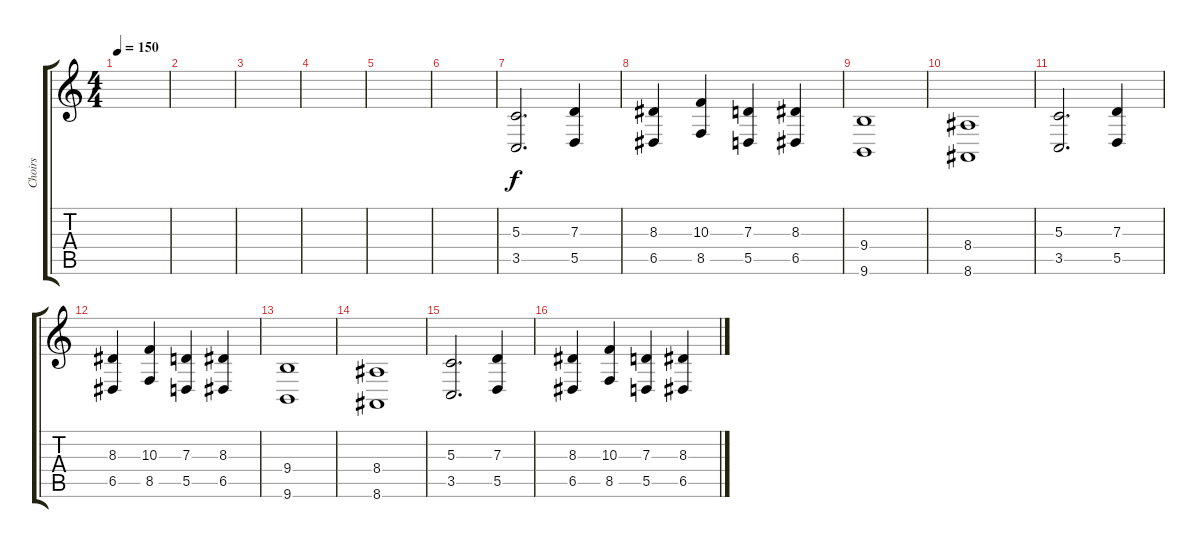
\track ("Choirs" "Choirs") {instrument choiraahs}
\staff {score tabs}
\tuning (E4 B3 G3 D3 A2 D2) {hide}
\ts (4 4)
\tempo 150
\clef g2
\ks c
|
|
|
|
|
|
(5.3 3.5).2{d dy f balance 16} (7.3 5.5).4 |
(8.3 6.5).4 (10.3 8.5).4 (7.3 5.5).4 (8.3 6.5).4 |
(9.4 9.6).1 |
(8.4 8.6).1 |
(5.3 3.5).2{d} (7.3 5.5).4 |
(8.3 6.5).4 (10.3 8.5).4 (7.3 5.5).4 (8.3 6.5).4 |
(9.4 9.6).1 |
(8.4 8.6).1 |
(5.3 3.5).2{d} (7.3 5.5).4 |
(8.3 6.5).4 (10.3 8.5).4 (7.3 5.5).4 (8.3 6.5).4
